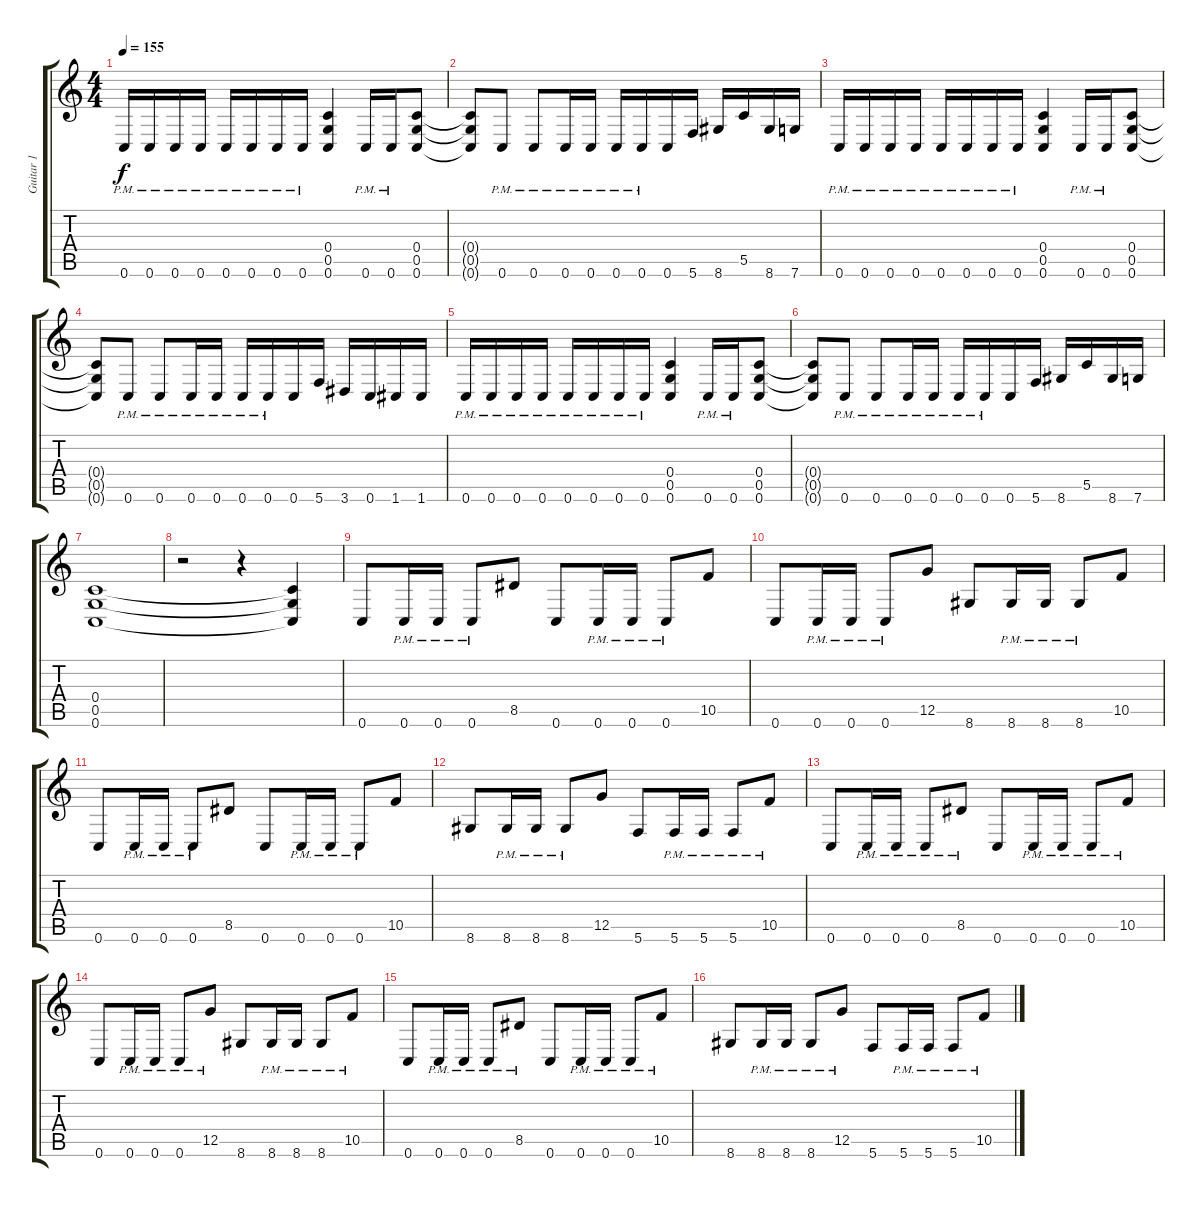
\track ("Guitar 1" "Guitar 1") {instrument distortionguitar}
\staff {score tabs}
\tuning (D4 A3 F3 C3 G2 C2) {hide}
\ts (4 4)
\tempo 155
\clef g2
\ks c
0.6{pm}.16{dy f} 0.6{pm}.16 0.6{pm}.16 0.6{pm}.16 0.6{pm}.16 0.6{pm}.16 0.6{pm}.16 0.6{pm}.16 (0.4 0.5 0.6).4 0.6{pm}.16 0.6{pm}.16 (0.4 0.5 0.6).8 |
(0.4{t} 0.5{t} 0.6{t}).8 0.6{pm}.8 0.6{pm}.8 0.6{pm}.16 0.6{pm}.16 0.6{pm}.16 0.6{pm}.16 0.6.16 5.6.16 8.6.16 5.5.16 8.6.16 7.6.16 |
0.6{pm}.16 0.6{pm}.16 0.6{pm}.16 0.6{pm}.16 0.6{pm}.16 0.6{pm}.16 0.6{pm}.16 0.6{pm}.16 (0.4 0.5 0.6).4 0.6{pm}.16 0.6{pm}.16 (0.4 0.5 0.6).8 |
(0.4{t} 0.5{t} 0.6{t}).8 0.6{pm}.8 0.6{pm}.8 0.6{pm}.16 0.6{pm}.16 0.6{pm}.16 0.6{pm}.16 0.6.16 5.6.16 3.6.16 0.6.16 1.6.16 1.6.16 |
0.6{pm}.16 0.6{pm}.16 0.6{pm}.16 0.6{pm}.16 0.6{pm}.16 0.6{pm}.16 0.6{pm}.16 0.6{pm}.16 (0.4 0.5 0.6).4 0.6{pm}.16 0.6{pm}.16 (0.4 0.5 0.6).8 |
(0.4{t} 0.5{t} 0.6{t}).8 0.6{pm}.8 0.6{pm}.8 0.6{pm}.16 0.6{pm}.16 0.6{pm}.16 0.6{pm}.16 0.6.16 5.6.16 8.6.16 5.5.16 8.6.16 7.6.16 |
(0.4 0.5 0.6).1 |
r.2 r.4 (0.4{t} 0.5{t} 0.6{t}).4 |
0.6.8 0.6{pm}.16 0.6{pm}.16 0.6{pm}.8 8.5.8 0.6.8 0.6{pm}.16 0.6{pm}.16 0.6{pm}.8 10.5.8 |
0.6.8 0.6{pm}.16 0.6{pm}.16 0.6{pm}.8 12.5.8 8.6.8 8.6{pm}.16 8.6{pm}.16 8.6{pm}.8 10.5.8 |
0.6.8 0.6{pm}.16 0.6{pm}.16 0.6{pm}.8 8.5.8 0.6.8 0.6{pm}.16 0.6{pm}.16 0.6{pm}.8 10.5.8 |
8.6.8 8.6{pm}.16 8.6{pm}.16 8.6{pm}.8 12.5.8 5.6.8 5.6{pm}.16 5.6{pm}.16 5.6{pm}.8 10.5{pm}.8 |
0.6.8 0.6{pm}.16 0.6{pm}.16 0.6{pm}.8 8.5{pm}.8 0.6.8 0.6{pm}.16 0.6{pm}.16 0.6{pm}.8 10.5{pm}.8 |
0.6.8 0.6{pm}.16 0.6{pm}.16 0.6{pm}.8 12.5{pm}.8 8.6.8 8.6{pm}.16 8.6{pm}.16 8.6{pm}.8 10.5{pm}.8 |
0.6.8 0.6{pm}.16 0.6{pm}.16 0.6{pm}.8 8.5{pm}.8 0.6.8 0.6{pm}.16 0.6{pm}.16 0.6{pm}.8 10.5{pm}.8 |
8.6.8 8.6{pm}.16 8.6{pm}.16 8.6{pm}.8 12.5{pm}.8 5.6.8 5.6{pm}.16 5.6{pm}.16 5.6{pm}.8 10.5{pm}.8
